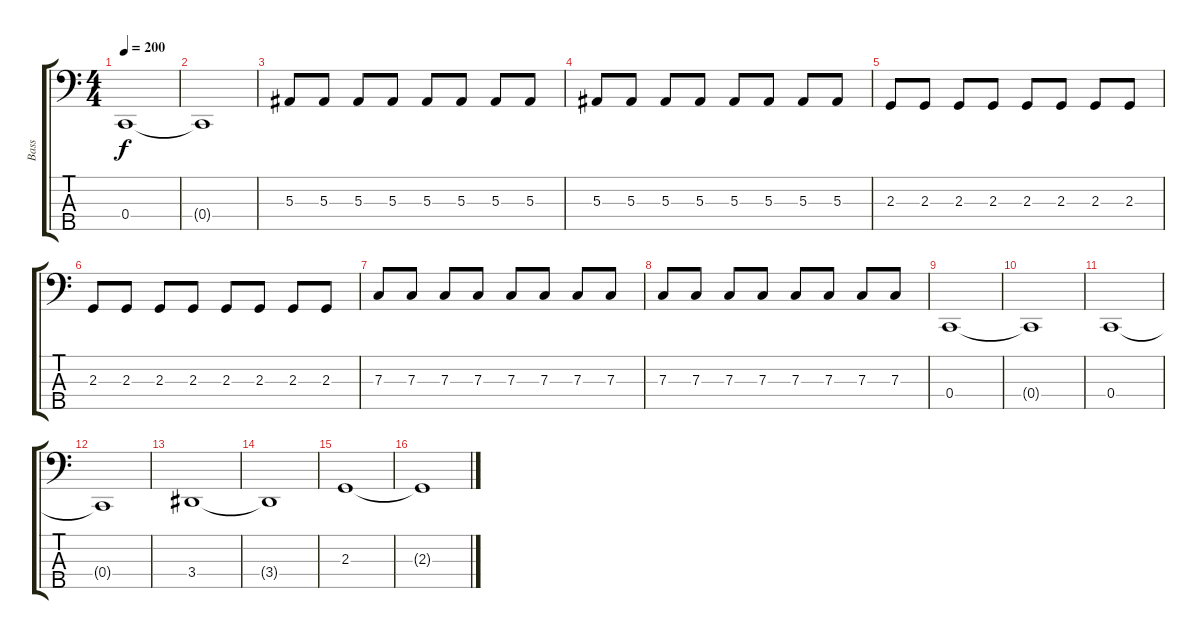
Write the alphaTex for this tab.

\track ("Bass" "Bass") {instrument electricbasspick}
\staff {score tabs}
\tuning (Eb2 Bb1 F1 C1 G0) {hide}
\ts (4 4)
\tempo 200
\clef f4
\ks c
0.4.1{dy f} |
0.4{t}.1 |
5.3.8 5.3.8 5.3.8 5.3.8 5.3.8 5.3.8 5.3.8 5.3.8 |
5.3.8 5.3.8 5.3.8 5.3.8 5.3.8 5.3.8 5.3.8 5.3.8 |
2.3.8 2.3.8 2.3.8 2.3.8 2.3.8 2.3.8 2.3.8 2.3.8 |
2.3.8 2.3.8 2.3.8 2.3.8 2.3.8 2.3.8 2.3.8 2.3.8 |
7.3.8 7.3.8 7.3.8 7.3.8 7.3.8 7.3.8 7.3.8 7.3.8 |
7.3.8 7.3.8 7.3.8 7.3.8 7.3.8 7.3.8 7.3.8 7.3.8 |
0.4.1 |
0.4{t}.1 |
0.4.1 |
0.4{t}.1 |
3.4.1 |
3.4{t}.1 |
2.3.1 |
2.3{t}.1
